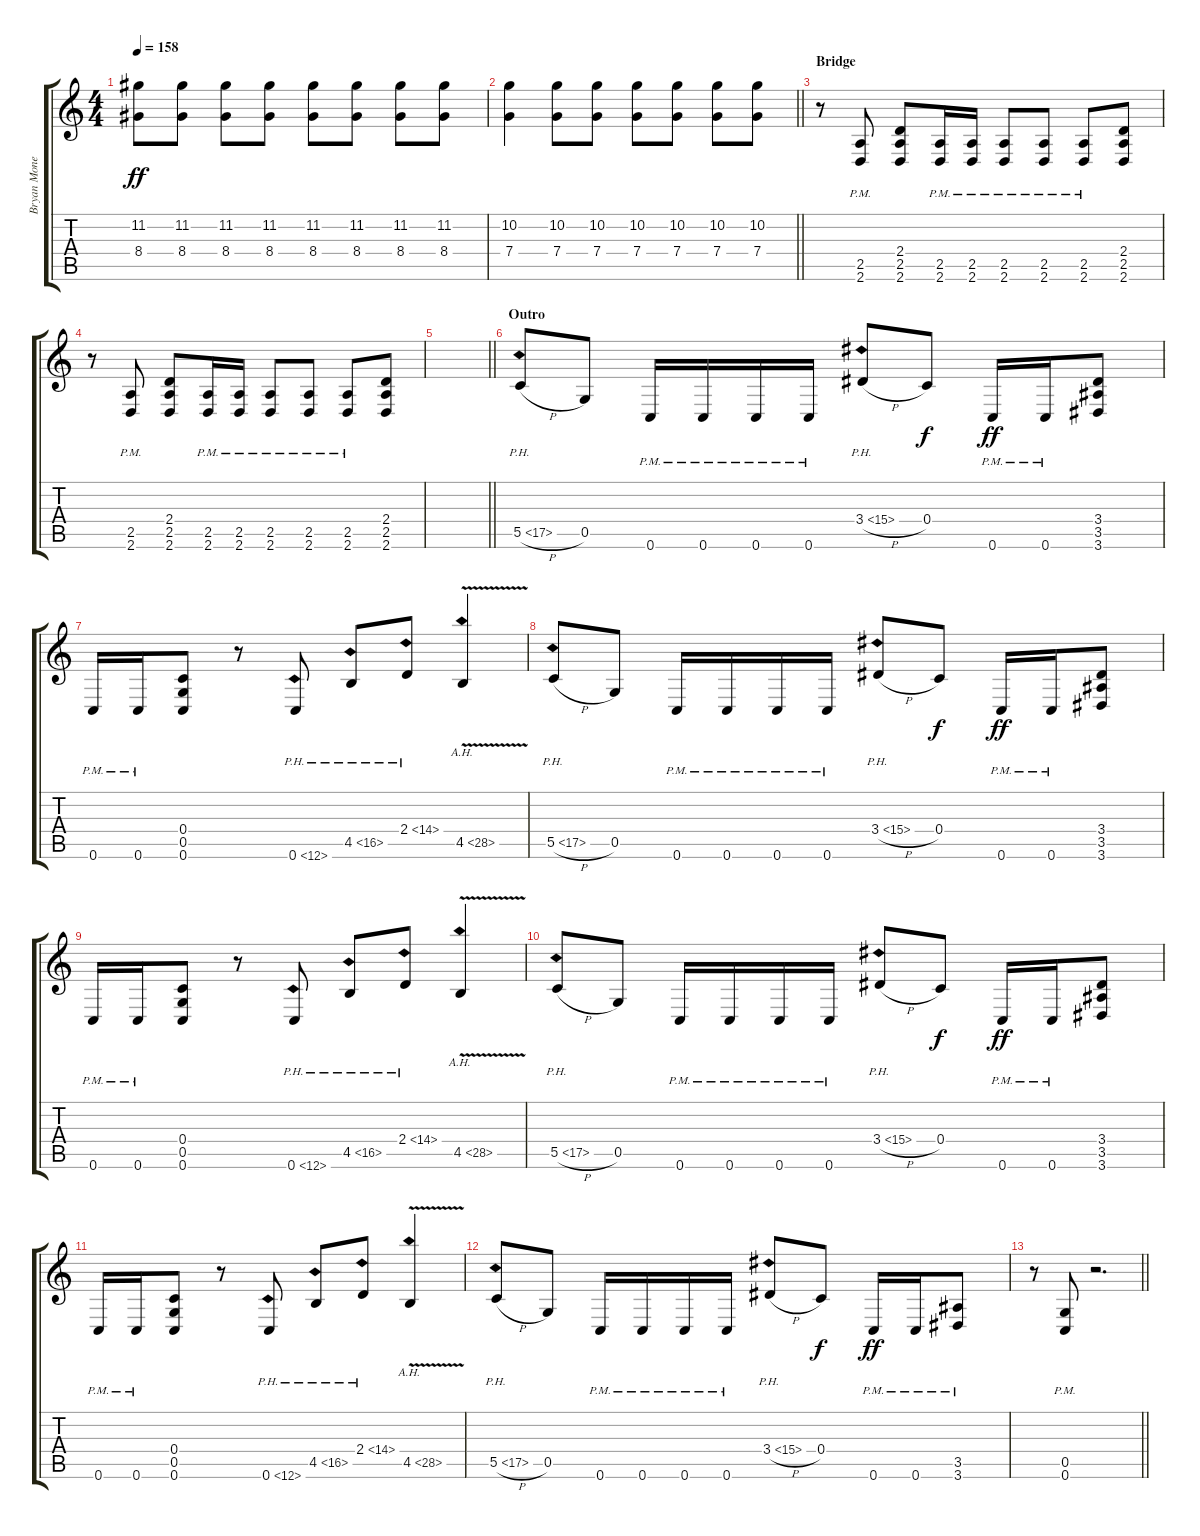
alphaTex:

\track ("Bryan Money [Gtr.2]" "Bryan Mone") {instrument distortionguitar}
\staff {score tabs}
\tuning (D4 A3 F3 C3 G2 C2) {hide}
\ts (4 4)
\tempo 158
\clef g2
\ks c
(11.2{t} 8.4{t}).8{dy ff} (11.2 8.4).8 (11.2 8.4).8 (11.2 8.4).8 (11.2 8.4).8 (11.2 8.4).8 (11.2 8.4).8 (11.2 8.4).8 |
\barLineRight lightlight
(10.2 7.4).4 (10.2 7.4).8 (10.2 7.4).8 (10.2 7.4).8 (10.2 7.4).8 (10.2 7.4).8 (10.2 7.4).8 |
\section ("" "Bridge")
r.8 (2.5{pm} 2.6{pm}).8 (2.4 2.5 2.6).8 (2.5{pm} 2.6{pm}).16 (2.5{pm} 2.6{pm}).16 (2.5{pm} 2.6{pm}).8 (2.5{pm} 2.6{pm}).8 (2.5{pm} 2.6{pm}).8 (2.4 2.5 2.6).8 |
r.8 (2.5{pm} 2.6{pm}).8 (2.4 2.5 2.6).8 (2.5{pm} 2.6{pm}).16 (2.5{pm} 2.6{pm}).16 (2.5{pm} 2.6{pm}).8 (2.5{pm} 2.6{pm}).8 (2.5{pm} 2.6{pm}).8 (2.4 2.5 2.6).8 |
\barLineRight lightlight
|
\section ("" "Outro")
5.5{ph 12 h}.8 0.5.8 0.6{pm}.16 0.6{pm}.16 0.6{pm}.16 0.6{pm}.16 3.4{ph 12 h}.8 0.4.8{dy f} 0.6{pm}.16{dy ff} 0.6{pm}.16 (3.4 3.5 3.6).8 |
0.6{pm}.16 0.6{pm}.16 (0.4 0.5 0.6).8 r.8 0.6{ph 12}.8 4.5{ph 12}.8 2.4{ph 12}.8 4.5{ah 24 v}.4 |
5.5{ph 12 h}.8 0.5.8 0.6{pm}.16 0.6{pm}.16 0.6{pm}.16 0.6{pm}.16 3.4{ph 12 h}.8 0.4.8{dy f} 0.6{pm}.16{dy ff} 0.6{pm}.16 (3.4 3.5 3.6).8 |
0.6{pm}.16 0.6{pm}.16 (0.4 0.5 0.6).8 r.8 0.6{ph 12}.8 4.5{ph 12}.8 2.4{ph 12}.8 4.5{ah 24 v}.4 |
5.5{ph 12 h}.8 0.5.8 0.6{pm}.16 0.6{pm}.16 0.6{pm}.16 0.6{pm}.16 3.4{ph 12 h}.8 0.4.8{dy f} 0.6{pm}.16{dy ff} 0.6{pm}.16 (3.4 3.5 3.6).8 |
0.6{pm}.16 0.6{pm}.16 (0.4 0.5 0.6).8 r.8 0.6{ph 12}.8 4.5{ph 12}.8 2.4{ph 12}.8 4.5{ah 24 v}.4 |
5.5{ph 12 h}.8 0.5.8 0.6{pm}.16 0.6{pm}.16 0.6{pm}.16 0.6{pm}.16 3.4{ph 12 h}.8 0.4.8{dy f} 0.6{pm}.16{dy ff} 0.6{pm}.16 (3.5{pm} 3.6{pm}).8 |
\barLineRight lightlight
r.8 (0.5{pm} 0.6{pm}).8 r.2{d}
